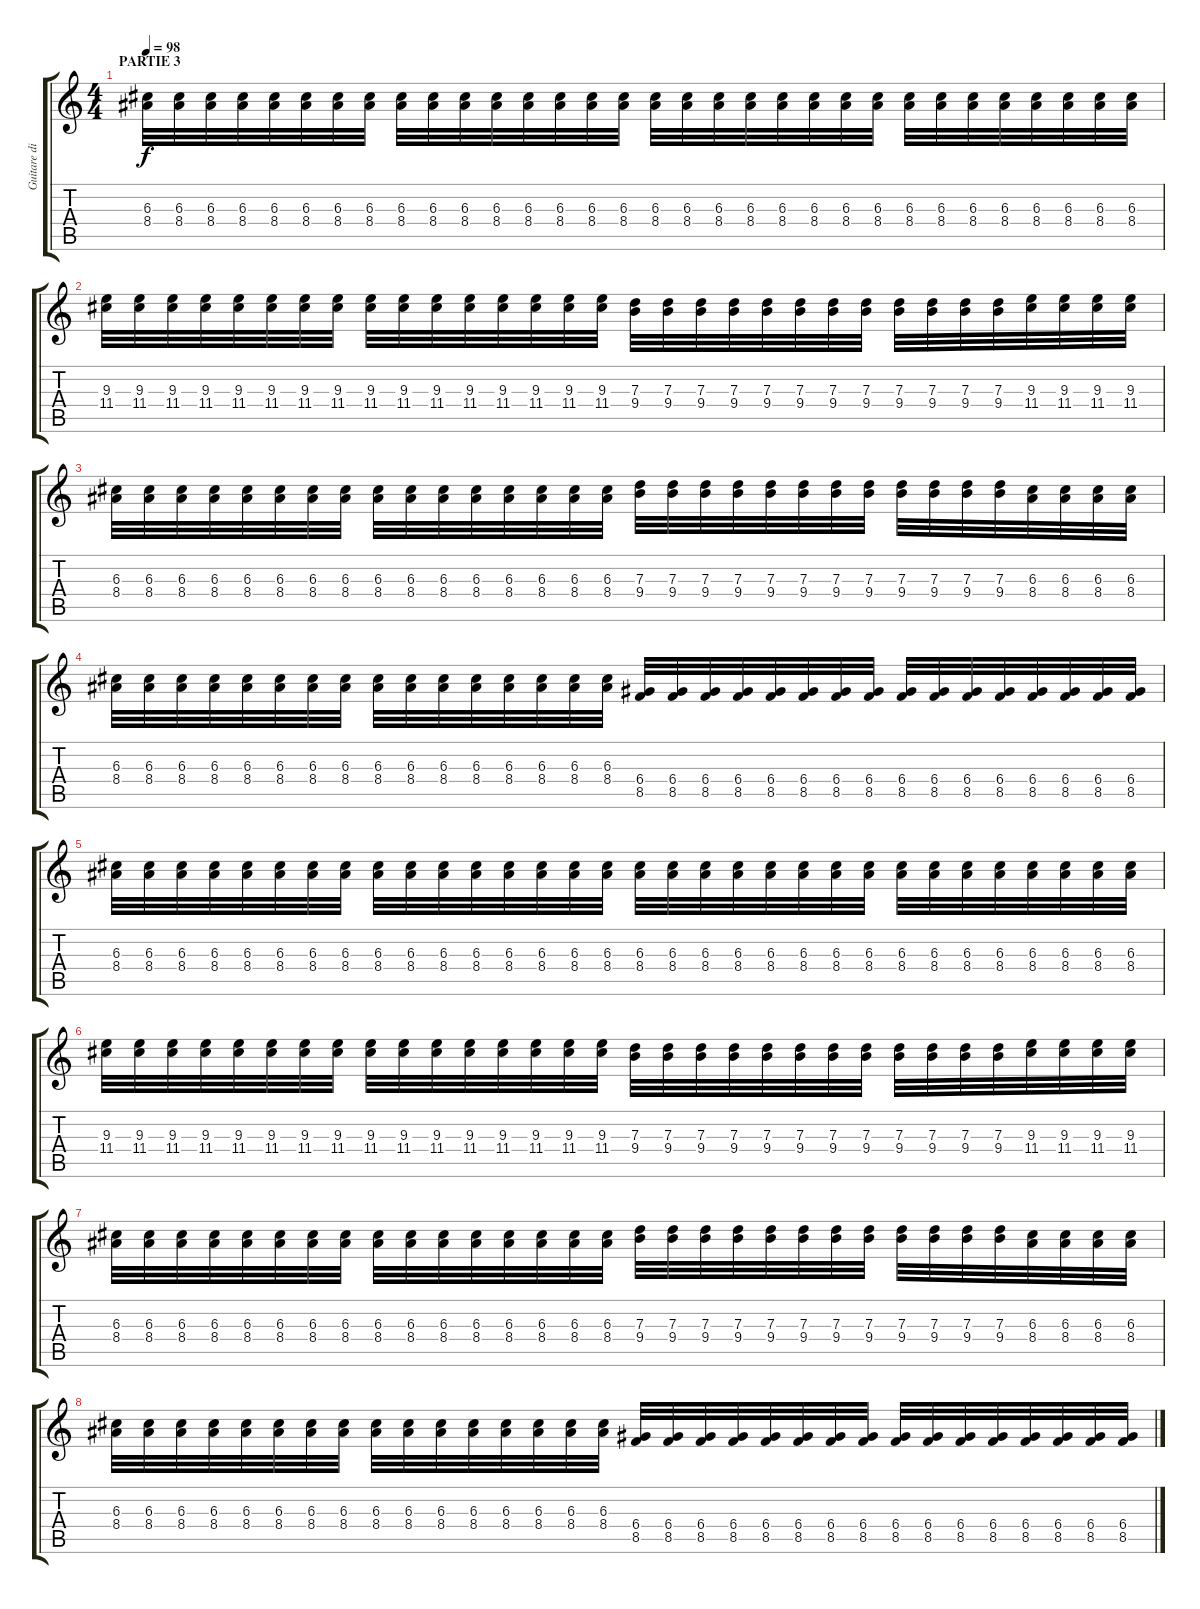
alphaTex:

\track ("Guitare disto 1" "Guitare di") {instrument distortionguitar}
\staff {score tabs}
\tuning (E4 B3 G3 D3 A2 E2) {hide}
\ts (4 4)
\section ("" "PARTIE 3")
\tempo 98
\clef g2
\ks c
(6.3 8.4).32{dy f} (6.3 8.4).32 (6.3 8.4).32 (6.3 8.4).32 (6.3 8.4).32 (6.3 8.4).32 (6.3 8.4).32 (6.3 8.4).32 (6.3 8.4).32 (6.3 8.4).32 (6.3 8.4).32 (6.3 8.4).32 (6.3 8.4).32 (6.3 8.4).32 (6.3 8.4).32 (6.3 8.4).32 (6.3 8.4).32 (6.3 8.4).32 (6.3 8.4).32 (6.3 8.4).32 (6.3 8.4).32 (6.3 8.4).32 (6.3 8.4).32 (6.3 8.4).32 (6.3 8.4).32 (6.3 8.4).32 (6.3 8.4).32 (6.3 8.4).32 (6.3 8.4).32 (6.3 8.4).32 (6.3 8.4).32 (6.3 8.4).32 |
(9.3 11.4).32 (9.3 11.4).32 (9.3 11.4).32 (9.3 11.4).32 (9.3 11.4).32 (9.3 11.4).32 (9.3 11.4).32 (9.3 11.4).32 (9.3 11.4).32 (9.3 11.4).32 (9.3 11.4).32 (9.3 11.4).32 (9.3 11.4).32 (9.3 11.4).32 (9.3 11.4).32 (9.3 11.4).32 (7.3 9.4).32 (7.3 9.4).32 (7.3 9.4).32 (7.3 9.4).32 (7.3 9.4).32 (7.3 9.4).32 (7.3 9.4).32 (7.3 9.4).32 (7.3 9.4).32 (7.3 9.4).32 (7.3 9.4).32 (7.3 9.4).32 (9.3 11.4).32 (9.3 11.4).32 (9.3 11.4).32 (9.3 11.4).32 |
(6.3 8.4).32 (6.3 8.4).32 (6.3 8.4).32 (6.3 8.4).32 (6.3 8.4).32 (6.3 8.4).32 (6.3 8.4).32 (6.3 8.4).32 (6.3 8.4).32 (6.3 8.4).32 (6.3 8.4).32 (6.3 8.4).32 (6.3 8.4).32 (6.3 8.4).32 (6.3 8.4).32 (6.3 8.4).32 (7.3 9.4).32 (7.3 9.4).32 (7.3 9.4).32 (7.3 9.4).32 (7.3 9.4).32 (7.3 9.4).32 (7.3 9.4).32 (7.3 9.4).32 (7.3 9.4).32 (7.3 9.4).32 (7.3 9.4).32 (7.3 9.4).32 (6.3 8.4).32 (6.3 8.4).32 (6.3 8.4).32 (6.3 8.4).32 |
(6.3 8.4).32 (6.3 8.4).32 (6.3 8.4).32 (6.3 8.4).32 (6.3 8.4).32 (6.3 8.4).32 (6.3 8.4).32 (6.3 8.4).32 (6.3 8.4).32 (6.3 8.4).32 (6.3 8.4).32 (6.3 8.4).32 (6.3 8.4).32 (6.3 8.4).32 (6.3 8.4).32 (6.3 8.4).32 (6.4 8.5).32 (6.4 8.5).32 (6.4 8.5).32 (6.4 8.5).32 (6.4 8.5).32 (6.4 8.5).32 (6.4 8.5).32 (6.4 8.5).32 (6.4 8.5).32 (6.4 8.5).32 (6.4 8.5).32 (6.4 8.5).32 (6.4 8.5).32 (6.4 8.5).32 (6.4 8.5).32 (6.4 8.5).32 |
(6.3 8.4).32 (6.3 8.4).32 (6.3 8.4).32 (6.3 8.4).32 (6.3 8.4).32 (6.3 8.4).32 (6.3 8.4).32 (6.3 8.4).32 (6.3 8.4).32 (6.3 8.4).32 (6.3 8.4).32 (6.3 8.4).32 (6.3 8.4).32 (6.3 8.4).32 (6.3 8.4).32 (6.3 8.4).32 (6.3 8.4).32 (6.3 8.4).32 (6.3 8.4).32 (6.3 8.4).32 (6.3 8.4).32 (6.3 8.4).32 (6.3 8.4).32 (6.3 8.4).32 (6.3 8.4).32 (6.3 8.4).32 (6.3 8.4).32 (6.3 8.4).32 (6.3 8.4).32 (6.3 8.4).32 (6.3 8.4).32 (6.3 8.4).32 |
(9.3 11.4).32 (9.3 11.4).32 (9.3 11.4).32 (9.3 11.4).32 (9.3 11.4).32 (9.3 11.4).32 (9.3 11.4).32 (9.3 11.4).32 (9.3 11.4).32 (9.3 11.4).32 (9.3 11.4).32 (9.3 11.4).32 (9.3 11.4).32 (9.3 11.4).32 (9.3 11.4).32 (9.3 11.4).32 (7.3 9.4).32 (7.3 9.4).32 (7.3 9.4).32 (7.3 9.4).32 (7.3 9.4).32 (7.3 9.4).32 (7.3 9.4).32 (7.3 9.4).32 (7.3 9.4).32 (7.3 9.4).32 (7.3 9.4).32 (7.3 9.4).32 (9.3 11.4).32 (9.3 11.4).32 (9.3 11.4).32 (9.3 11.4).32 |
(6.3 8.4).32 (6.3 8.4).32 (6.3 8.4).32 (6.3 8.4).32 (6.3 8.4).32 (6.3 8.4).32 (6.3 8.4).32 (6.3 8.4).32 (6.3 8.4).32 (6.3 8.4).32 (6.3 8.4).32 (6.3 8.4).32 (6.3 8.4).32 (6.3 8.4).32 (6.3 8.4).32 (6.3 8.4).32 (7.3 9.4).32 (7.3 9.4).32 (7.3 9.4).32 (7.3 9.4).32 (7.3 9.4).32 (7.3 9.4).32 (7.3 9.4).32 (7.3 9.4).32 (7.3 9.4).32 (7.3 9.4).32 (7.3 9.4).32 (7.3 9.4).32 (6.3 8.4).32 (6.3 8.4).32 (6.3 8.4).32 (6.3 8.4).32 |
(6.3 8.4).32 (6.3 8.4).32 (6.3 8.4).32 (6.3 8.4).32 (6.3 8.4).32 (6.3 8.4).32 (6.3 8.4).32 (6.3 8.4).32 (6.3 8.4).32 (6.3 8.4).32 (6.3 8.4).32 (6.3 8.4).32 (6.3 8.4).32 (6.3 8.4).32 (6.3 8.4).32 (6.3 8.4).32 (6.4 8.5).32 (6.4 8.5).32 (6.4 8.5).32 (6.4 8.5).32 (6.4 8.5).32 (6.4 8.5).32 (6.4 8.5).32 (6.4 8.5).32 (6.4 8.5).32 (6.4 8.5).32 (6.4 8.5).32 (6.4 8.5).32 (6.4 8.5).32 (6.4 8.5).32 (6.4 8.5).32 (6.4 8.5).32
